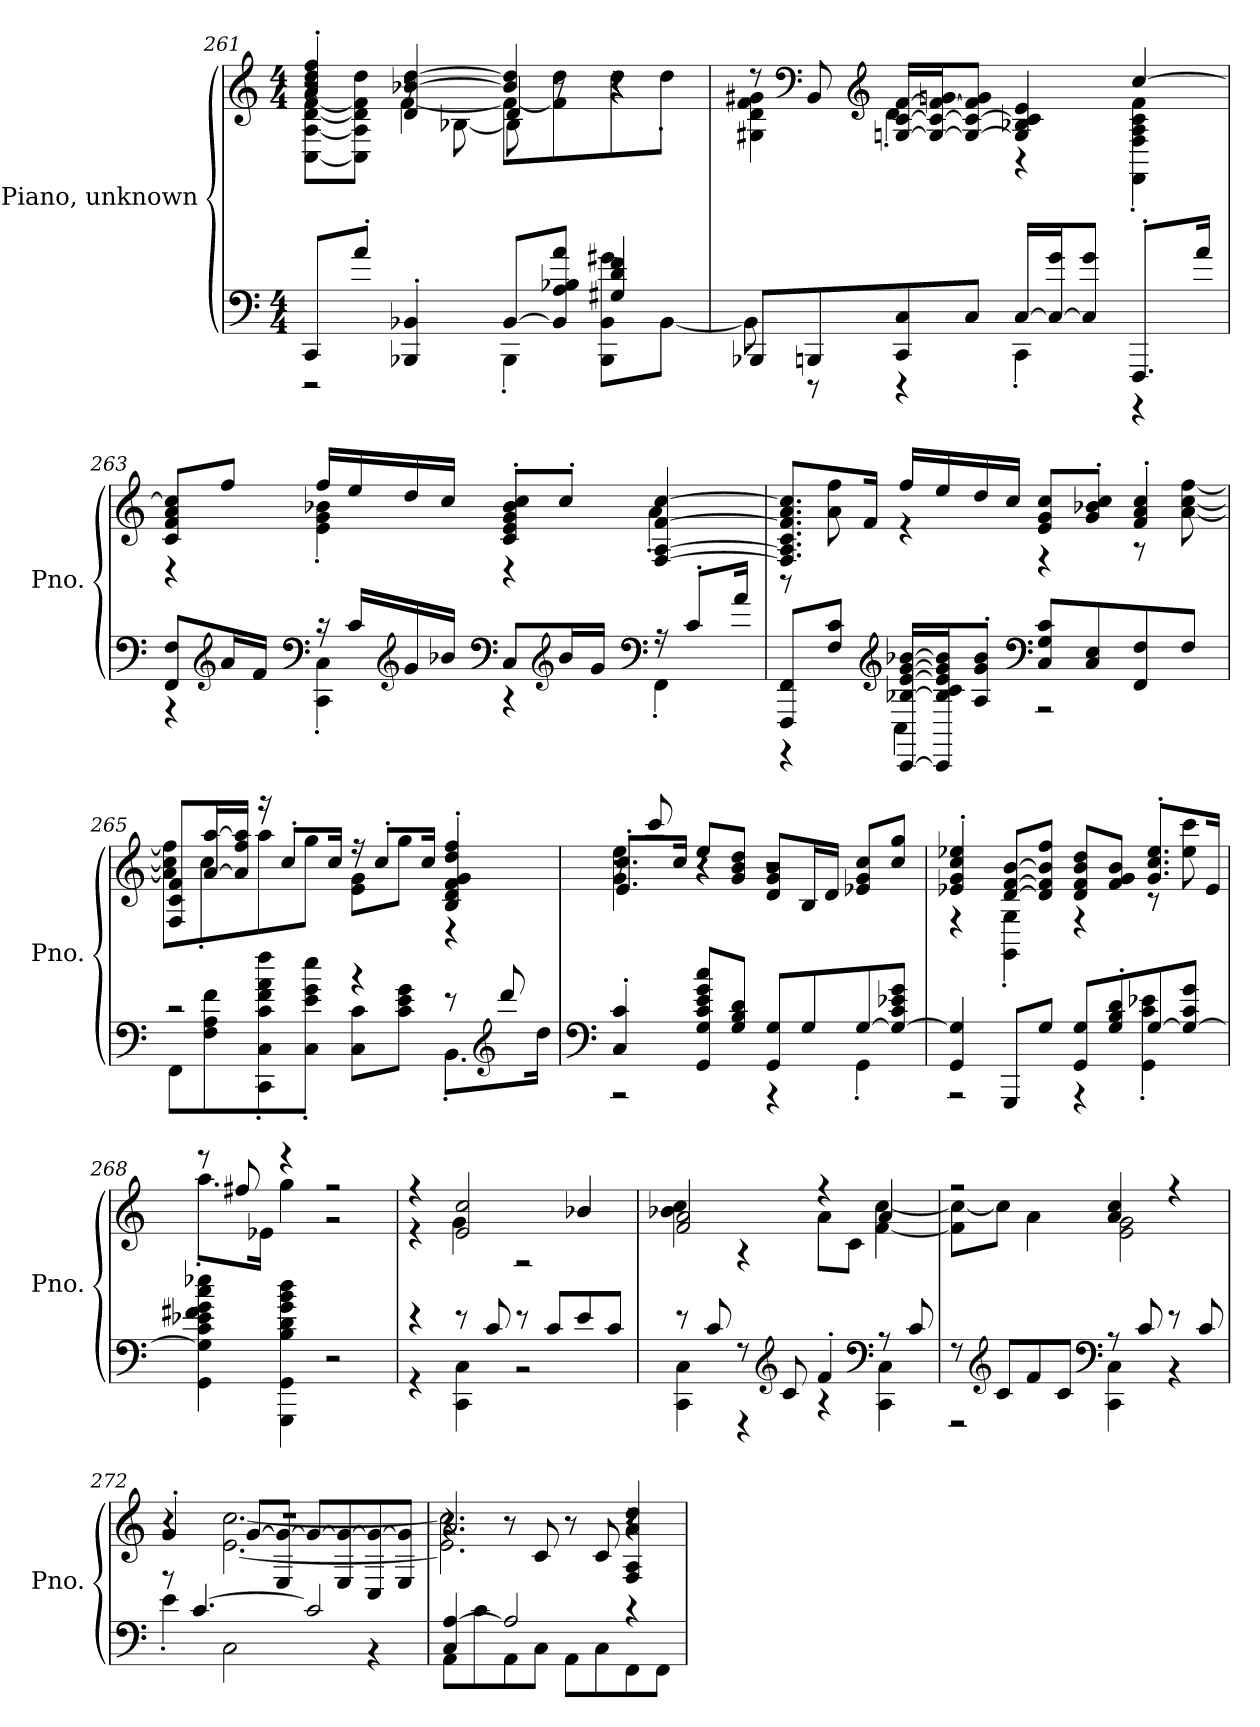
**kern	**kern
*part1	*part1
*staff2	*staff1
*I"Piano, unknown	*
*I'Pno.	*
*clefF4	*clefG2
*k[]	*k[]
*M4/4	*M4/4
=261	=261
*^	*^
*	*	*	*^
*	*	*	*	*^
8CC/L	2r	4a/' 4dd/' 4ff/'	[8C\ [8A\ [8d\ [8f\L	2r	4r
8a'/J	.	.	8C\] 8A\] 8d\] 8f\] 8dd\J	.	.
4BBB-X/' 4BB-X/'	.	4d/ [4b-X/ [4dd/	[4f\	.	8r
.	.	.	.	.	[8B-X\
[8BB-/L	4BBB-'\	4b-/] 4dd/]	8f\L_	4d/	8B-\]
8BB-/] 8A/ 8B-X/ 8a/J	.	.	8f\] 8dd\	.	8r
4G#X/ 4d/ 4f/	8BBB-\ 8BB-\ 8g#X\L	4r	8dd\	4r	4r
.	[8BB-\J	.	8dd'\J	.	.
*	*	*	*v	*v	*v
!!LO:LB:g=z
=262	=262	=262	=262
8BBB-X/L	8BB-\]	8r	4G#X\ 4d\ 4f\ 4g#X\
*	*	*clefF4	*
8BBBn/	8r	8BB/	.
*	*	*clefG2	*
8CC/ 8C/	4r	[16Gn/ [16c/ [16f/LL	4d'\
.	.	16G/_ 16c/_ 16f/_ 16gn/J	.
8C/J	.	8G/_ 8c/_ 8f/] 8g/J	.
[16C/LL	4CC'\	4G/] 4B-X/ 4c/] 4e/	4r
16C/_ 16g/J	.	.	.
8C/] 8g/J	.	.	.
8.FFF'/L	4r	[4cc/	4FF\' 4F\' 4A\' 4c\' 4f\'
16a/Jk	.	.	.
=263	=263	=263	=263
8FF/ 8F/L	4r	8c/ 8f/ 8a/ 8cc/]L	4r
*clefG2	*	*	*
16a/L	.	8ff/J	.
16f/JJ	.	.	.
*clefF4	*	*	*
16r	4CC\' 4C\'	16ff/LL	4e\' 4g\' 4b-X\'
16c/LL	.	16ee/	.
*clefG2	*	*	*
16g/	.	16dd/	.
16b-X/JJ	.	16cc/JJ	.
*clefF4	*	*	*
8C/L	4r	8c/' 8e/' 8g/' 8b-/' 8cc/'L	4r
*clefG2	*	*	*
16b-/L	.	8cc'/J	.
16g/JJ	.	.	.
*clefF4	*	*	*
16r	4FF'\	[4F/ [4A/ [4f/ [4cc/	4a'\
8c'/L	.	.	.
16a/Jk	.	.	.
!!LO:LB:g=z	!!
=264	=264	=264	=264
8FFF/ 8FF/L	4r	8.F/] 8.A/] 8.c/ 8.f/] 8.a/ 8.cc/]L	8r
8F/ 8c/J	.	.	8a\ 8ff\
.	.	16f/Jk	.
*clefG2	*	*	*
[16CC/ [16B-X/ [16e/ [16g/ [16b-X/LL	4C\	16ff/LL	4r
16CC/] 16B-/] 16c/ 16e/] 16g/] 16b-/]J	.	16ee/	.
8A/' 8g/' 8b-/'J	.	16dd/	.
.	.	16cc/JJ	.
*clefF4	*	*	*
8C/ 8G/ 8c/L	2r	8e/ 8g/ 8cc/L	4r
8C/ 8E/	.	8g/' 8b-X/' 8cc/'J	.
8FF/ 8F/	.	4f/' 4a/' 4cc/'	8r
8F/J	.	.	[8a\ [8cc\ [8ff\
=265	=265	=265	=265
2r	8FF\L	8F/ 8c/ 8f/L	8a\] 8cc\] 8ff\]L
.	8F\ 8A\ 8f\	[16a/ [16aa/L	8cc'\
.	.	16a/] 16ff/ 16aa/]JJ	.
.	8CC\' 8C\' 8c\' 8f\' 8a\' 8ff\'	16r	8aa\
.	.	8cc'/L	.
.	8C\' 8e\' 8g\' 8ee\'J	.	8gg\J
.	.	16cc/Jk	.
4r	8C\ 8c\L	16r	8e\ 8g\L
.	.	8cc'/L	.
.	8c\ 8e\ 8g\J	.	8gg\J
.	.	16cc/Jk	.
8r	8.BB'\L	4B/' 4d/' 4f/' 4g/' 4dd/' 4ff/'	4r
*clefG2	*	*	*
8ddd/	.	.	.
.	16dd\Jk	.	.
*	*	*v	*v
!!LO:LB:g=z
=266	=266	=266
*clefF4	*	*
*	*	*^
*	*	*	*^
4C/' 4c/'	2r	8r	4g\ 4ee\	8.e/' 8.cc/'L
.	.	8ccc/	.	.
.	.	.	.	16cc/Jk
8GG/ 8G/ 8c/ 8e/ 8g/ 8cc/L	.	4r	4r	8ee/L
8G/ 8B/ 8d/J	.	.	.	8g/ 8b/ 8dd/J
8GG/ 8G/L	4r	2r	2r	8d/ 8g/ 8b/L
8G/	.	.	.	16B/L
.	.	.	.	16d/JJ
[8G/	4GG'\	.	.	8e-X/ 8g/ 8cc/L
8G/_ 8c/ 8e-X/ 8g/J	.	.	.	8cc/ 8gg/J
*	*	*	*v	*v
=267	=267	=267	=267
4GG/ 4G/]	2r	4e-X/' 4g/' 4cc/' 4ee-X/'	4r
8GGG/L	.	[8d/ [8f/ [8b/L	4GG\' 4G\'
8G/J	.	8d/] 8f/] 8b/] 8ff/J	.
8GG/ 8G/L	4r	8d/ 8f/ 8b/ 8dd/L	4r
8G/' 8B/' 8d/'	.	8f/ 8g/ 8b/J	.
[8G/	4GG\' 4c\' 4e-X\'	8.g/' 8.cc/' 8.ee-/'L	8r
8G/_ 8c/ 8g/J	.	.	8ee-\ 8ccc\
.	.	16e-/Jk	.
*v	*v	*	*
=268	=268	=268
4GG\ 4G\] 4c\ 4e-X\ 4f#X\ 4g\ 4cc\ 4ee-X\	8r	8.aa'\L
.	8ff#X/	.
.	.	16e-X\Jk
4GGG\ 4GG\ 4B\ 4d\ 4g\ 4b\ 4dd\	4r	4gg\
2r	2r	2r
=269	=269	=269
*^	*	*
4r	4r	4r	4r
8r	4CC\ 4C\	2e/ 2cc/	4g\
8c/	.	.	.
8r	2r	.	2r
8c/L	.	.	.
8e/	.	4b-X/	.
8c/J	.	.	.
!!LO:LB:g=z	!!
=270	=270	=270	=270
8r	4CC\ 4C\	2f/ 2a/	4b-X\ 4cc\
8c/	.	.	.
8r	4r	.	4r
*clefG2	*	*	*
8c/	.	.	.
4f'/	4r	4r	8a\L
.	.	.	8c\J
*clefF4	*	*	*
8r	4CC\ 4C\	4a/	[4f\ [4cc\
8c/	.	.	.
=271	=271	=271	=271
8r	2r	2r	8f\] 8cc\_L
*clefG2	*	*	*
8c/L	.	.	8cc\J]
8f/	.	.	4a\
8c/J	.	.	.
*clefF4	*	*	*
8r	4CC\ 4C\	4a/ 4cc/	2e\ 2g\
8c/	.	.	.
8r	4r	4r	.
8c/	.	.	.
=272	=272	=272	=272
*	*	*	*^
8r	4e'\	1r	4r	4g'/
[4.c/	.	.	.	.
.	2C\	.	[2.e\ [2.cc\	[8g/L
.	.	.	.	8E/ 8g/_J
2c/]	.	.	.	8g/L_
.	.	.	.	8E/ 8g/_
.	4r	.	.	8C/ 8g/_
.	.	.	.	8E/ 8g/]J
!!LO:PB:g=z	!!	!!
=273	=273	=273	=273	=273
4C/ [4A/	8AA\L	2.a/	2.e\] 2.cc\]	4r
.	8c\	.	.	.
2A/]	8AA\	.	.	8r
.	8C\J	.	.	8c/
.	8AA\L	.	.	8r
.	8C\	.	.	8c/
4r	8FF\	4r	4r	4F/ 4A/ 4a/ 4dd/
.	8FF\J	.	.	.
*v	*v	*	*	*
*	*v	*v	*v
=	=
*-	*-
